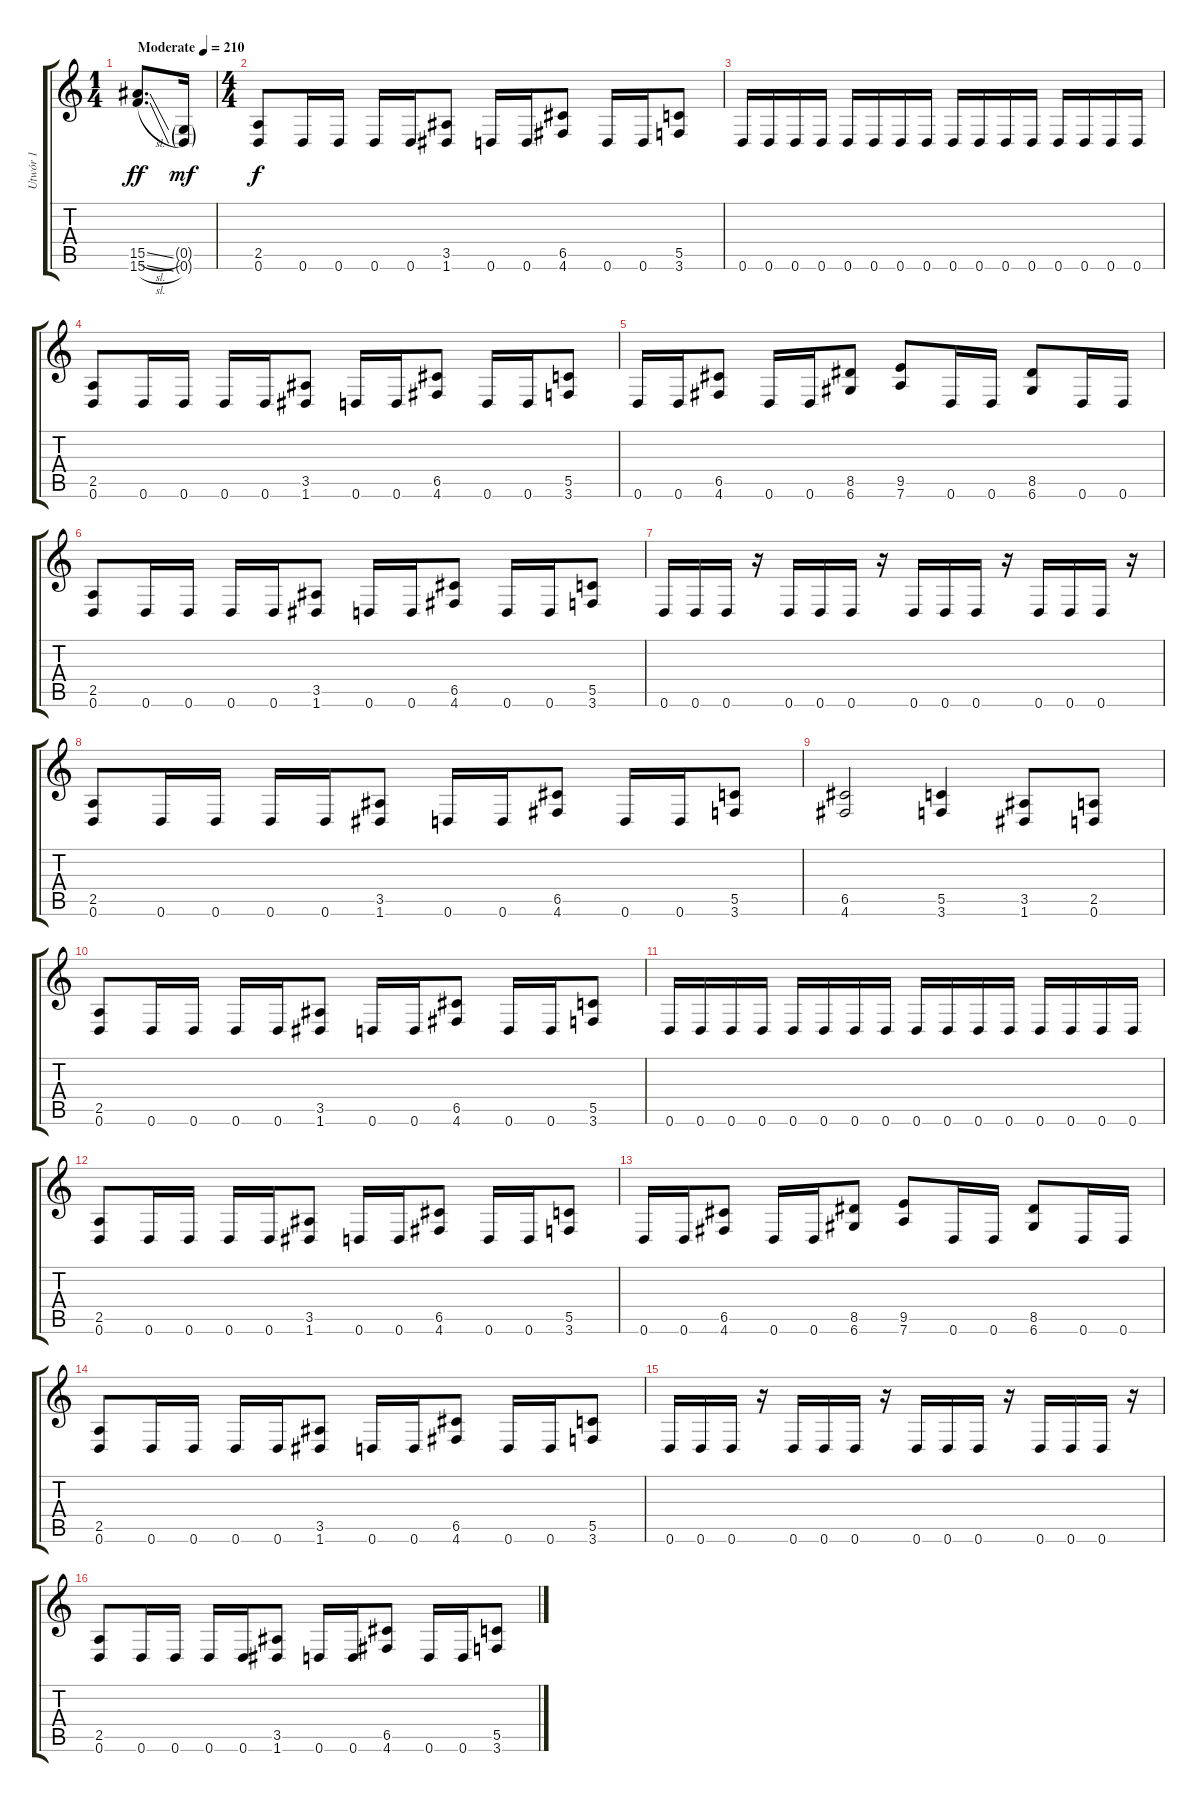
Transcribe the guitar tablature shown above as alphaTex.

\track ("Utwór 1" "Utwór 1") {instrument distortionguitar}
\staff {score tabs}
\tuning (D4 A3 F3 C3 G2 D2) {hide}
\ts (1 4)
\tempo (210 "Moderate")
\clef g2
\ks c
(15.5{sl} 15.6{sl}).8{d dy ff instrument distortionguitar} (0.5{g} 0.6{g}).16{dy mf} |
\ts (4 4)
(2.5 0.6).8{dy f} 0.6.16 0.6.16 0.6.16 0.6.16 (3.5 1.6).8 0.6.16 0.6.16 (6.5 4.6).8 0.6.16 0.6.16 (5.5 3.6).8 |
0.6.16 0.6.16 0.6.16 0.6.16 0.6.16 0.6.16 0.6.16 0.6.16 0.6.16 0.6.16 0.6.16 0.6.16 0.6.16 0.6.16 0.6.16 0.6.16 |
(2.5 0.6).8 0.6.16 0.6.16 0.6.16 0.6.16 (3.5 1.6).8 0.6.16 0.6.16 (6.5 4.6).8 0.6.16 0.6.16 (5.5 3.6).8 |
0.6.16 0.6.16 (6.5 4.6).8 0.6.16 0.6.16 (8.5 6.6).8 (9.5 7.6).8 0.6.16 0.6.16 (8.5 6.6).8 0.6.16 0.6.16 |
(2.5 0.6).8 0.6.16 0.6.16 0.6.16 0.6.16 (3.5 1.6).8 0.6.16 0.6.16 (6.5 4.6).8 0.6.16 0.6.16 (5.5 3.6).8 |
0.6.16 0.6.16 0.6.16 r.16 0.6.16 0.6.16 0.6.16 r.16 0.6.16 0.6.16 0.6.16 r.16 0.6.16 0.6.16 0.6.16 r.16 |
(2.5 0.6).8 0.6.16 0.6.16 0.6.16 0.6.16 (3.5 1.6).8 0.6.16 0.6.16 (6.5 4.6).8 0.6.16 0.6.16 (5.5 3.6).8 |
(6.5 4.6).2 (5.5 3.6).4 (3.5 1.6).8 (2.5 0.6).8 |
(2.5 0.6).8 0.6.16 0.6.16 0.6.16 0.6.16 (3.5 1.6).8 0.6.16 0.6.16 (6.5 4.6).8 0.6.16 0.6.16 (5.5 3.6).8 |
0.6.16 0.6.16 0.6.16 0.6.16 0.6.16 0.6.16 0.6.16 0.6.16 0.6.16 0.6.16 0.6.16 0.6.16 0.6.16 0.6.16 0.6.16 0.6.16 |
(2.5 0.6).8 0.6.16 0.6.16 0.6.16 0.6.16 (3.5 1.6).8 0.6.16 0.6.16 (6.5 4.6).8 0.6.16 0.6.16 (5.5 3.6).8 |
0.6.16 0.6.16 (6.5 4.6).8 0.6.16 0.6.16 (8.5 6.6).8 (9.5 7.6).8 0.6.16 0.6.16 (8.5 6.6).8 0.6.16 0.6.16 |
(2.5 0.6).8 0.6.16 0.6.16 0.6.16 0.6.16 (3.5 1.6).8 0.6.16 0.6.16 (6.5 4.6).8 0.6.16 0.6.16 (5.5 3.6).8 |
0.6.16 0.6.16 0.6.16 r.16 0.6.16 0.6.16 0.6.16 r.16 0.6.16 0.6.16 0.6.16 r.16 0.6.16 0.6.16 0.6.16 r.16 |
(2.5 0.6).8 0.6.16 0.6.16 0.6.16 0.6.16 (3.5 1.6).8 0.6.16 0.6.16 (6.5 4.6).8 0.6.16 0.6.16 (5.5{sl} 3.6{sl}).8
